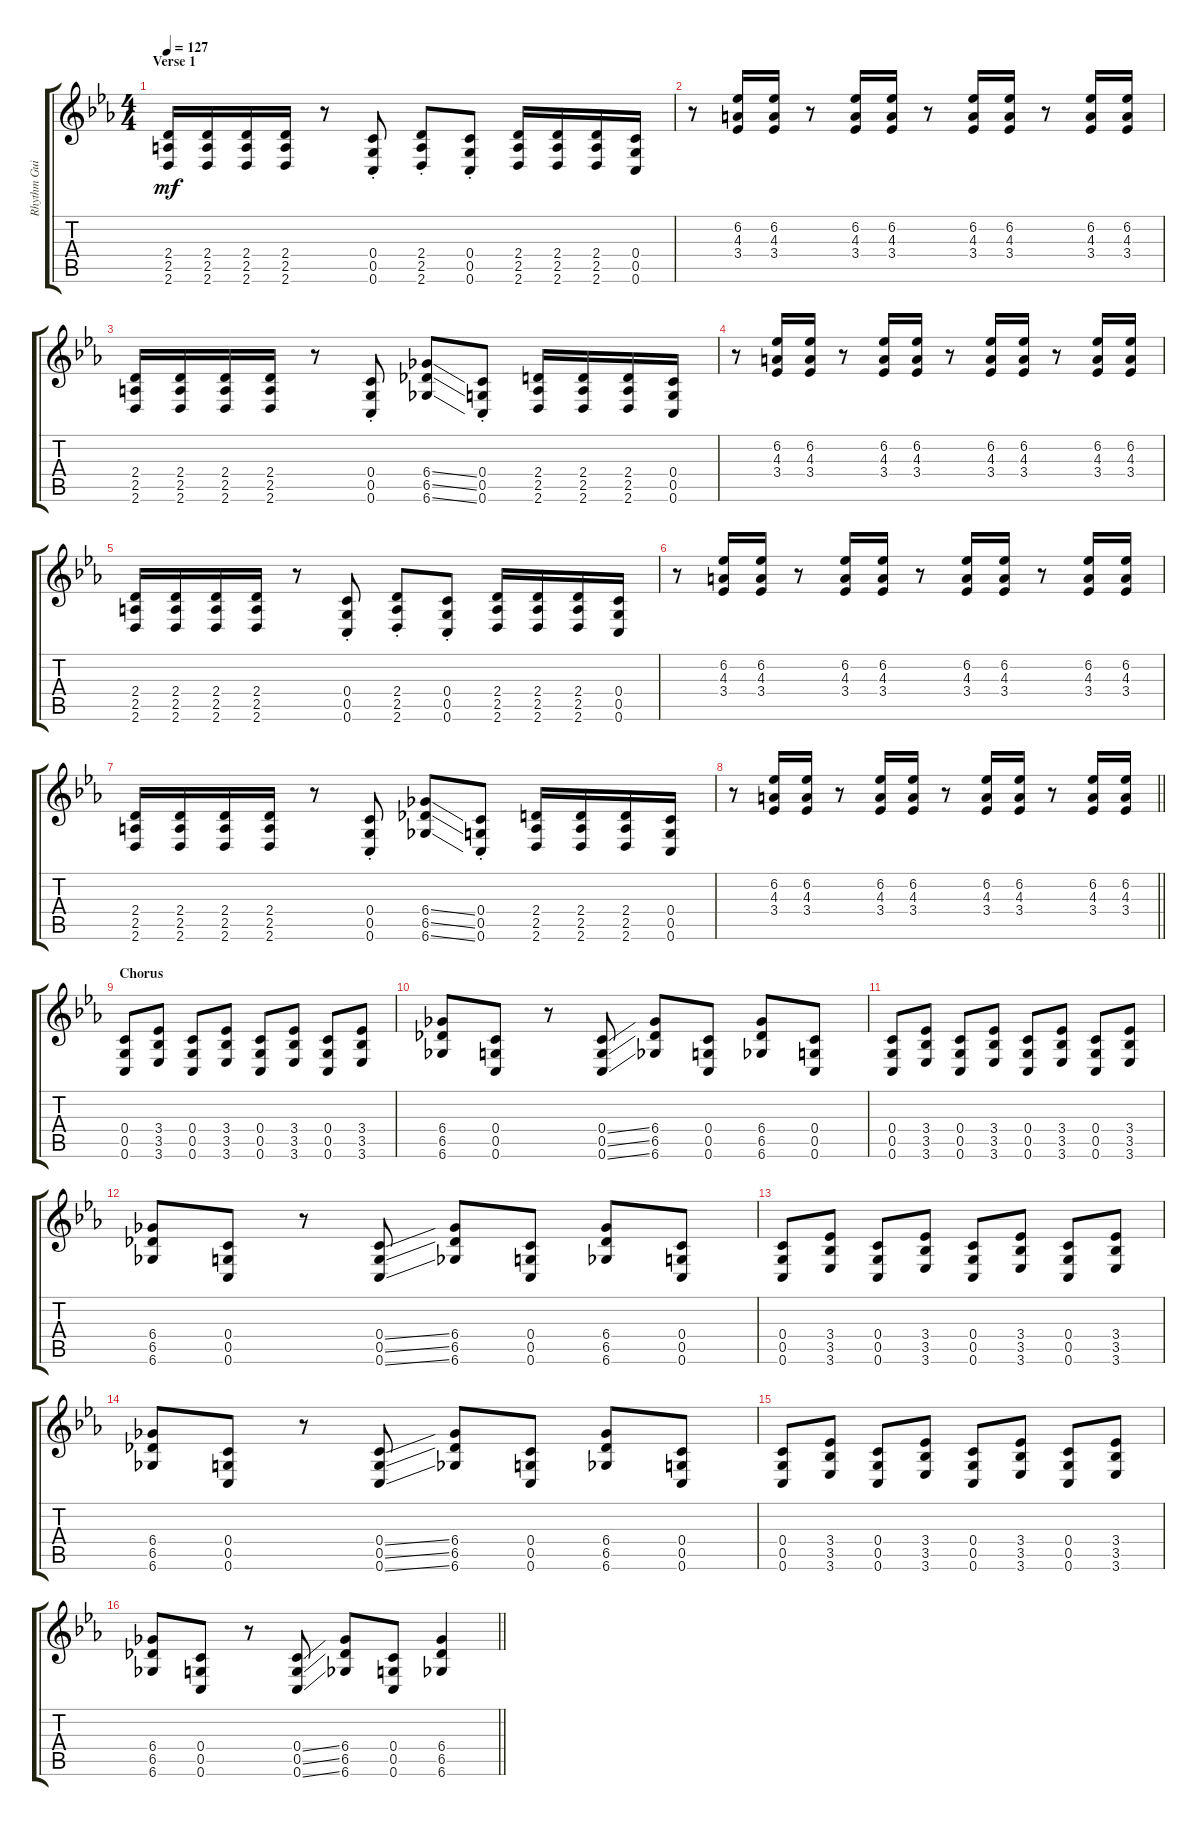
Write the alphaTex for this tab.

\track ("Rhythm Guitar" "Rhythm Gui") {instrument distortionguitar}
\staff {score tabs}
\tuning (D4 A3 F3 C3 G2 C2) {hide}
\ts (4 4)
\section ("" "Verse 1")
\tempo 127
\clef g2
\ks cminor
(2.4 2.5 2.6).16{dy mf} (2.4 2.5 2.6).16 (2.4 2.5 2.6).16 (2.4 2.5 2.6).16 r.8 (0.4{st} 0.5{st} 0.6{st}).8 (2.4{st} 2.5{st} 2.6{st}).8 (0.4{st} 0.5{st} 0.6{st}).8 (2.4 2.5 2.6).16 (2.4 2.5 2.6).16 (2.4 2.5 2.6).16 (0.4 0.5 0.6).16 |
r.8 (6.2 4.3 3.4).16 (6.2 4.3 3.4).16 r.8 (6.2 4.3 3.4).16 (6.2 4.3 3.4).16 r.8 (6.2 4.3 3.4).16 (6.2 4.3 3.4).16 r.8 (6.2 4.3 3.4).16 (6.2 4.3 3.4).16 |
(2.4 2.5 2.6).16 (2.4 2.5 2.6).16 (2.4 2.5 2.6).16 (2.4 2.5 2.6).16 r.8 (0.4{st} 0.5{st} 0.6{st}).8 (6.4{ss} 6.5{ss} 6.6{ss}).8 (0.4{st} 0.5{st} 0.6{st}).8 (2.4 2.5 2.6).16 (2.4 2.5 2.6).16 (2.4 2.5 2.6).16 (0.4 0.5 0.6).16 |
r.8 (6.2 4.3 3.4).16 (6.2 4.3 3.4).16 r.8 (6.2 4.3 3.4).16 (6.2 4.3 3.4).16 r.8 (6.2 4.3 3.4).16 (6.2 4.3 3.4).16 r.8 (6.2 4.3 3.4).16 (6.2 4.3 3.4).16 |
(2.4 2.5 2.6).16 (2.4 2.5 2.6).16 (2.4 2.5 2.6).16 (2.4 2.5 2.6).16 r.8 (0.4{st} 0.5{st} 0.6{st}).8 (2.4{st} 2.5{st} 2.6{st}).8 (0.4{st} 0.5{st} 0.6{st}).8 (2.4 2.5 2.6).16 (2.4 2.5 2.6).16 (2.4 2.5 2.6).16 (0.4 0.5 0.6).16 |
r.8 (6.2 4.3 3.4).16 (6.2 4.3 3.4).16 r.8 (6.2 4.3 3.4).16 (6.2 4.3 3.4).16 r.8 (6.2 4.3 3.4).16 (6.2 4.3 3.4).16 r.8 (6.2 4.3 3.4).16 (6.2 4.3 3.4).16 |
(2.4 2.5 2.6).16 (2.4 2.5 2.6).16 (2.4 2.5 2.6).16 (2.4 2.5 2.6).16 r.8 (0.4{st} 0.5{st} 0.6{st}).8 (6.4{ss} 6.5{ss} 6.6{ss}).8 (0.4{st} 0.5{st} 0.6{st}).8 (2.4 2.5 2.6).16 (2.4 2.5 2.6).16 (2.4 2.5 2.6).16 (0.4 0.5 0.6).16 |
\barLineRight lightlight
r.8 (6.2 4.3 3.4).16 (6.2 4.3 3.4).16 r.8 (6.2 4.3 3.4).16 (6.2 4.3 3.4).16 r.8 (6.2 4.3 3.4).16 (6.2 4.3 3.4).16 r.8 (6.2 4.3 3.4).16 (6.2 4.3 3.4).16 |
\section ("" "Chorus")
(0.4 0.5 0.6).8 (3.4 3.5 3.6).8 (0.4 0.5 0.6).8 (3.4 3.5 3.6).8 (0.4 0.5 0.6).8 (3.4 3.5 3.6).8 (0.4 0.5 0.6).8 (3.4 3.5 3.6).8 |
(6.4 6.5 6.6).8 (0.4 0.5 0.6).8 r.8 (0.4{ss} 0.5{ss} 0.6{ss}).8 (6.4 6.5 6.6).8 (0.4 0.5 0.6).8 (6.4 6.5 6.6).8 (0.4 0.5 0.6).8 |
(0.4 0.5 0.6).8 (3.4 3.5 3.6).8 (0.4 0.5 0.6).8 (3.4 3.5 3.6).8 (0.4 0.5 0.6).8 (3.4 3.5 3.6).8 (0.4 0.5 0.6).8 (3.4 3.5 3.6).8 |
(6.4 6.5 6.6).8 (0.4 0.5 0.6).8 r.8 (0.4{ss} 0.5{ss} 0.6{ss}).8 (6.4 6.5 6.6).8 (0.4 0.5 0.6).8 (6.4 6.5 6.6).8 (0.4 0.5 0.6).8 |
(0.4 0.5 0.6).8 (3.4 3.5 3.6).8 (0.4 0.5 0.6).8 (3.4 3.5 3.6).8 (0.4 0.5 0.6).8 (3.4 3.5 3.6).8 (0.4 0.5 0.6).8 (3.4 3.5 3.6).8 |
(6.4 6.5 6.6).8 (0.4 0.5 0.6).8 r.8 (0.4{ss} 0.5{ss} 0.6{ss}).8 (6.4 6.5 6.6).8 (0.4 0.5 0.6).8 (6.4 6.5 6.6).8 (0.4 0.5 0.6).8 |
(0.4 0.5 0.6).8 (3.4 3.5 3.6).8 (0.4 0.5 0.6).8 (3.4 3.5 3.6).8 (0.4 0.5 0.6).8 (3.4 3.5 3.6).8 (0.4 0.5 0.6).8 (3.4 3.5 3.6).8 |
\barLineRight lightlight
(6.4 6.5 6.6).8 (0.4 0.5 0.6).8 r.8 (0.4{ss} 0.5{ss} 0.6{ss}).8 (6.4 6.5 6.6).8 (0.4 0.5 0.6).8 (6.4 6.5 6.6).4
